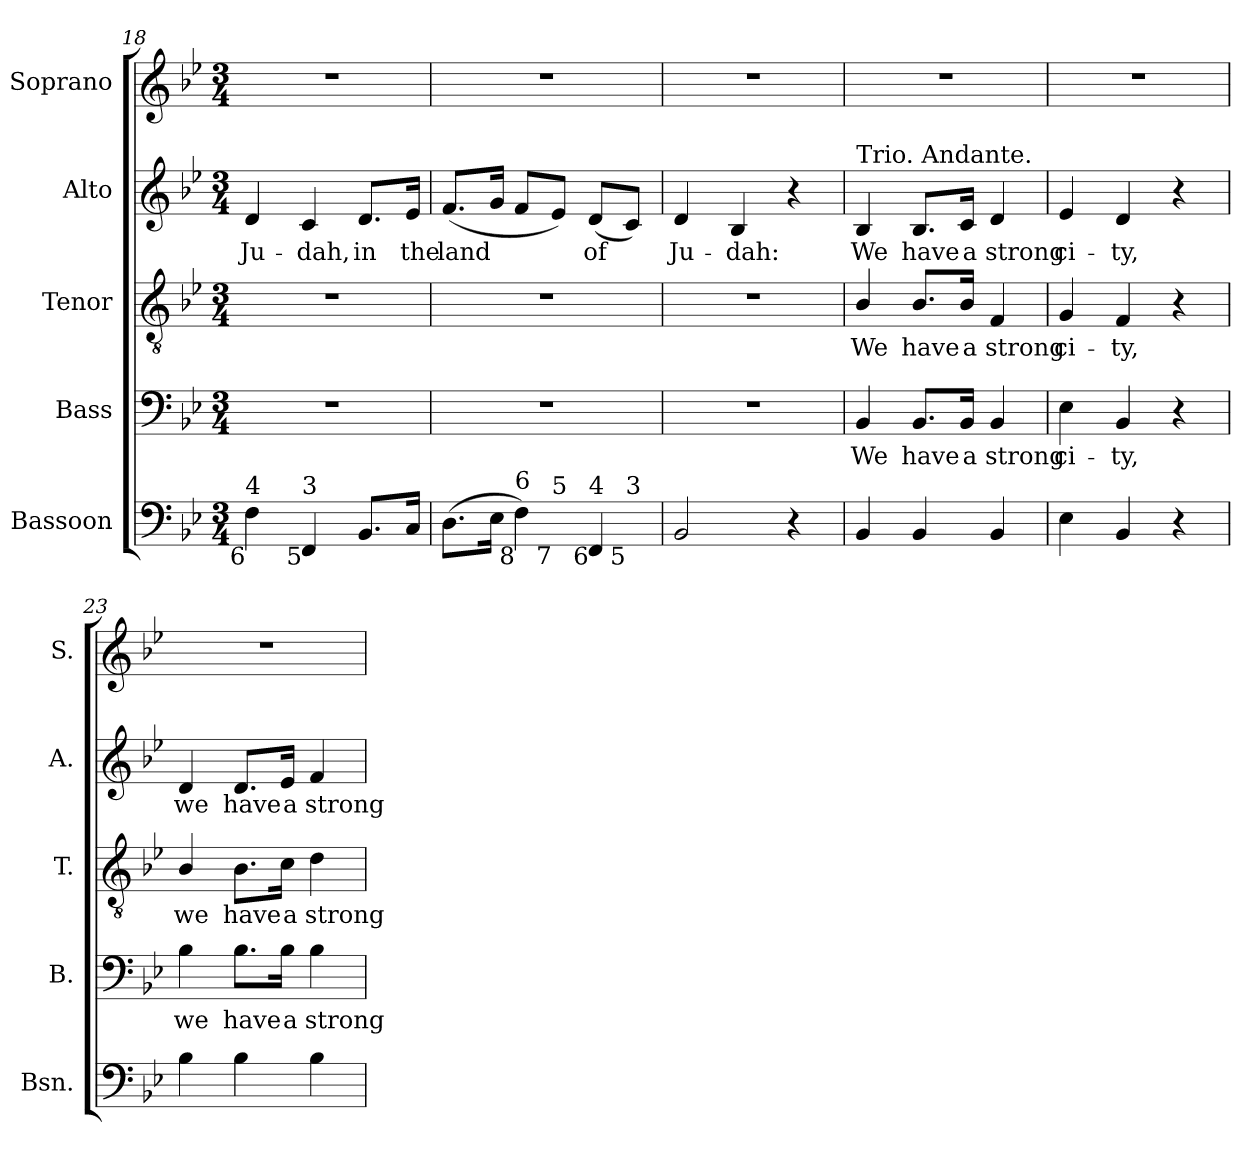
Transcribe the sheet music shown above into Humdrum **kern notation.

**kern	**kern	**text	**kern	**text	**kern	**text	**kern
*part5	*part4	*part4	*part3	*part3	*part2	*part2	*part1
*staff5	*staff4	*staff4	*staff3	*staff3	*staff2	*staff2	*staff1
*I"Bassoon	*I"Bass	*	*I"Tenor	*	*I"Alto	*	*I"Soprano
*I'Bsn.	*I'B.	*	*I'T.	*	*I'A.	*	*I'S.
*clefF4	*clefF4	*	*clefGv2	*	*clefG2	*	*clefG2
*	*	*	*ITrd7c12	*	*	*	*
*k[b-e-]	*k[b-e-]	*	*k[b-e-]	*	*k[b-e-]	*	*k[b-e-]
*B-:	*B-:	*	*B-:	*	*B-:	*	*B-:
*M3/4	*M3/4	*	*M3/4	*	*M3/4	*	*M3/4
=18	=18	=18	=18	=18	=18	=18	=18
!	!LO:N:vis=1	!	!LO:N:vis=1	!	!	!	!
!LO:TX:b:rj:t=6	!	!	!	!	!	!	!
!LO:TX:t=4	!	!	!	!	!	!	!
!	!	!	!	!	!	!LO:LY:b:color=#000000	!LO:N:vis=1
4Fi\	2.r	.	2.r	.	4di/	Ju-	2.r
!LO:TX:b:rj:t=5	!	!	!	!	!	!	!
!LO:TX:t=3	!	!	!	!	!	!	!
!	!	!	!	!	!	!LO:LY:b:color=#000000	!
4FFi/	.	.	.	.	4ci/	-dah,	.
!	!	!	!	!	!	!LO:LY:b:color=#000000	!
8.BB-i/L	.	.	.	.	8.di/L	in	.
!	!	!	!	!	!	!LO:LY:b:color=#000000	!
16Ci/Jk	.	.	.	.	16e-i/Jk	the	.
!!LO:LB:g=z
=19	=19	=19	=19	=19	=19	=19	=19
!	!LO:N:vis=1	!	!LO:N:vis=1	!	!	!	!
!LO:TX:b:rj:t=6	!	!	!	!	!	!	!
!	!	!	!	!	!	!LO:LY:b:color=#000000	!LO:N:vis=1
*^	*	*	*	*	*	*	*
*	*^	*	*	*	*	*	*	*
(8.Di\L	4.ryy	2ryy	2.r	.	2.r	.	(8.fi/L	land	2.r
16E-i\Jk	.	.	.	.	.	.	16gi/Jk	.	.
!LO:TX:b:rj:t=8	!	!	!	!	!	!	!	!	!
!LO:TX:t=6	!	!	!	!	!	!	!	!	!
4Fi\)	.	.	.	.	.	.	8fi/L	.	.
!	!LO:TX:b:rj:t=7	!	!	!	!	!	!	!	!
!	!LO:TX:t=5	!	!	!	!	!	!	!	!
.	4.ryy	.	.	.	.	.	8e-i/J)	.	.
!LO:TX:b:rj:t=6	!	!	!	!	!	!	!	!	!
!LO:TX:t=4	!	!	!	!	!	!	!	!	!
!	!	!	!	!	!	!	!	!LO:LY:b:color=#000000	!
4FFi/	.	8ryy	.	.	.	.	(8di/L	of	.
!	!	!LO:TX:b:rj:t=5	!	!	!	!	!	!	!
!	!	!LO:TX:t=3	!	!	!	!	!	!	!
.	.	8ryy	.	.	.	.	8ci/J)	.	.
=20	=20	=20	=20	=20	=20	=20	=20	=20	=20
!	!	!	!LO:N:vis=1	!	!LO:N:vis=1	!	!	!	!
*v	*v	*v	*	*	*	*	*	*	*
*^	*	*	*	*	*	*	*
*	*^	*	*	*	*	*	*	*
!	!	!	!	!	!	!	!	!LO:LY:b:color=#000000	!LO:N:vis=1
*v	*v	*v	*	*	*	*	*	*	*
2BB-i/	2.r	.	2.r	.	4di/	Ju-	2.r
!	!	!	!	!	!	!LO:LY:b:color=#000000	!
.	.	.	.	.	4B-i/	-dah:	.
4r	.	.	.	.	4r	.	.
=21	=21	=21	=21	=21	=21	=21	=21
!	!	!LO:LY:b:color=#000000	!	!	!	!	!
!	!	!	!	!LO:LY:b:color=#000000	!	!	!
!	!	!	!	!	!LO:TX:a:t=Trio. Andante.	!	!
!	!	!	!	!	!	!LO:LY:b:color=#000000	!LO:N:vis=1
4BB-i/	4BB-i/	We	4BB-i/	We	4B-i/	We	2.r
!	!	!LO:LY:b:color=#000000	!	!	!	!	!
!	!	!	!	!LO:LY:b:color=#000000	!	!	!
!	!	!	!	!	!	!LO:LY:b:color=#000000	!
4BB-i/	8.BB-i/L	have	8.BB-i/L	have	8.B-i/L	have	.
!	!	!LO:LY:b:color=#000000	!	!	!	!	!
!	!	!	!	!LO:LY:b:color=#000000	!	!	!
!	!	!	!	!	!	!LO:LY:b:color=#000000	!
.	16BB-i/Jk	a	16BB-i/Jk	a	16ci/Jk	a	.
!	!	!LO:LY:b:color=#000000	!	!	!	!	!
!	!	!	!	!LO:LY:b:color=#000000	!	!	!
!	!	!	!	!	!	!LO:LY:b:color=#000000	!
4BB-i/	4BB-i/	strong	4FFi/	strong	4di/	strong	.
=22	=22	=22	=22	=22	=22	=22	=22
!	!	!LO:LY:b:color=#000000	!	!	!	!	!
!	!	!	!	!LO:LY:b:color=#000000	!	!	!
!	!	!	!	!	!	!LO:LY:b:color=#000000	!LO:N:vis=1
4E-i\	4E-i\	ci-	4GGi/	ci-	4e-i/	ci-	2.r
!	!	!LO:LY:b:color=#000000	!	!	!	!	!
!	!	!	!	!LO:LY:b:color=#000000	!	!	!
!	!	!	!	!	!	!LO:LY:b:color=#000000	!
4BB-i/	4BB-i/	-ty,	4FFi/	-ty,	4di/	-ty,	.
4r	4r	.	4r	.	4r	.	.
=23	=23	=23	=23	=23	=23	=23	=23
!	!	!LO:LY:b:color=#000000	!	!	!	!	!
!	!	!	!	!LO:LY:b:color=#000000	!	!	!
!	!	!	!	!	!	!LO:LY:b:color=#000000	!LO:N:vis=1
4B-i\	4B-i\	we	4BB-i/	we	4di/	we	2.r
!	!	!LO:LY:b:color=#000000	!	!	!	!	!
!	!	!	!	!LO:LY:b:color=#000000	!	!	!
!	!	!	!	!	!	!LO:LY:b:color=#000000	!
4B-i\	8.B-i\L	have	8.BB-i\L	have	8.di/L	have	.
!	!	!LO:LY:b:color=#000000	!	!	!	!	!
!	!	!	!	!LO:LY:b:color=#000000	!	!	!
!	!	!	!	!	!	!LO:LY:b:color=#000000	!
.	16B-i\Jk	a	16Ci\Jk	a	16e-i/Jk	a	.
!	!	!LO:LY:b:color=#000000	!	!	!	!	!
!	!	!	!	!LO:LY:b:color=#000000	!	!	!
!	!	!	!	!	!	!LO:LY:b:color=#000000	!
4B-i\	4B-i\	strong	4Di\	strong	4fi/	strong	.
=	=	=	=	=	=	=	=
*-	*-	*-	*-	*-	*-	*-	*-
